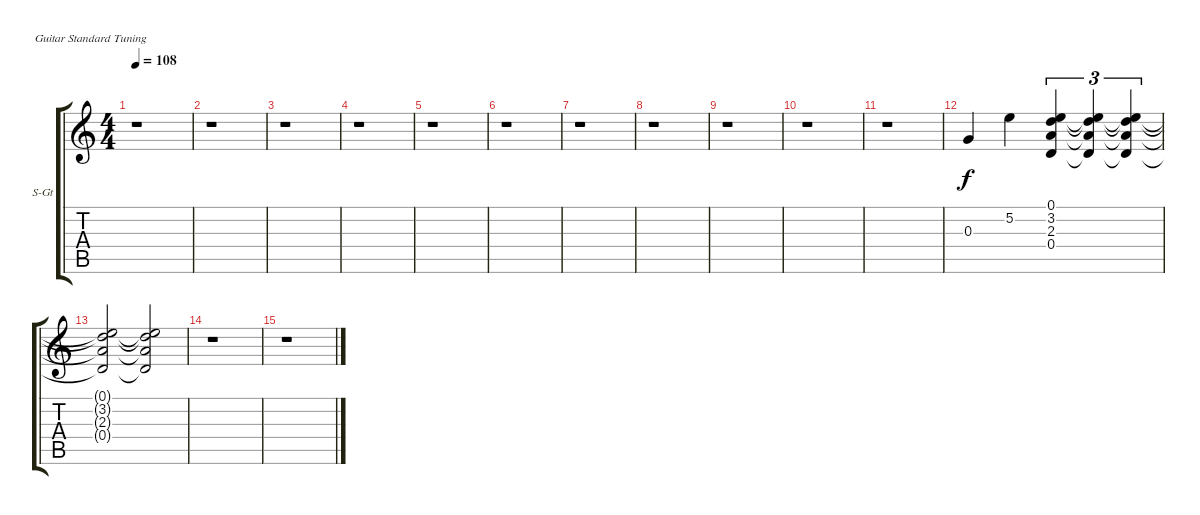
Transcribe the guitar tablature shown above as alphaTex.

\bracketExtendMode groupsimilarinstruments
\firstSystemTrackNameOrientation horizontal
\otherSystemsTrackNameOrientation horizontal
\track ("J5 Acoustic" "S-Gt") {instrument acousticguitarsteel}
\staff {score tabs}
\tuning (E4 B3 G3 D3 A2 E2)
\ts (4 4)
\tempo 108
\clef g2
\ks c
r.1{dy f} |
r.1 |
r.1 |
r.1 |
r.1 |
r.1 |
r.1 |
r.1 |
r.1 |
r.1 |
r.1 |
0.3.4 5.2.4 (0.1 3.2 2.3 0.4).4{tu (3 2)} (0.1{t} 3.2{t} 2.3{t} 0.4{t}).4{tu (3 2)} (0.1{t} 3.2{t} 2.3{t} 0.4{t}).4{tu (3 2)} |
(0.1{t} 3.2{t} 2.3{t} 0.4{t}).2 (0.1{t} 3.2{t} 2.3{t} 0.4{t}).2 |
r.1 |
r.1
